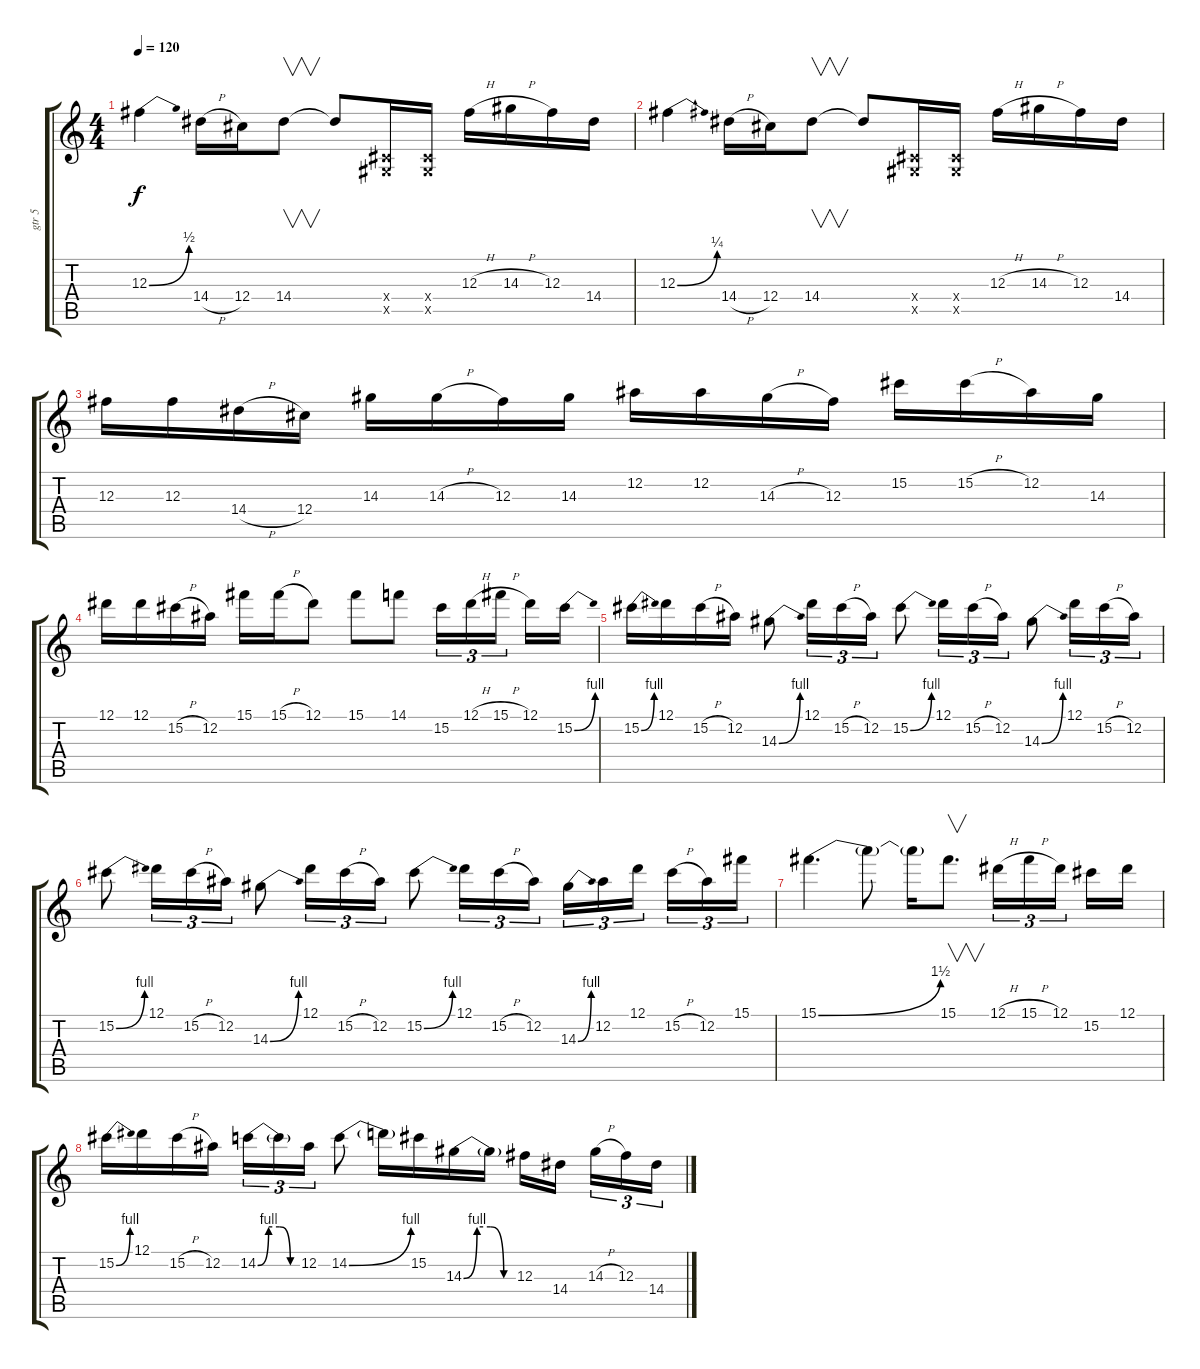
\track ("gtr 5" "gtr 5") {instrument overdrivenguitar}
\staff {score tabs}
\tuning (Eb4 Bb3 Gb3 Db3 Ab2 Eb2) {hide}
\ts (4 4)
\tempo 120
\clef g2
\ks c
12.3{be (bend 0 0 60 2)}.4{dy f} 14.4{h}.16 12.4.16 14.4.8{v} 14.4{t}.8 (0.4{x} 0.5{x}).16 (0.4{x} 0.5{x}).16 12.3{h}.16 14.3{h}.16 12.3.16 14.4.16 |
12.3{be (bend 0 0 60 1)}.4 14.4{h}.16 12.4.16 14.4.8{v} 14.4{t}.8 (0.4{x} 0.5{x}).16 (0.4{x} 0.5{x}).16 12.3{h}.16 14.3{h}.16 12.3.16 14.4.16 |
12.3.16 12.3.16 14.4{h}.16 12.4.16 14.3.16 14.3{h}.16 12.3.16 14.3.16 12.2.16 12.2.16 14.3{h}.16 12.3.16 15.2.16 15.2{h}.16 12.2.16 14.3.16 |
12.1.16 12.1.16 15.2{h}.16 12.2.16 15.1.16 15.1{h}.16 12.1.8 15.1.8 14.1.8 15.2.16{tu (3 2)} 12.1{h}.16{tu (3 2)} 15.1{h}.16{tu (3 2)} 12.1.16 15.2{be (bend 0 0 60 4)}.16 |
15.2{be (bend 0 0 60 4)}.16 12.1.16 15.2{h}.16 12.2.16 14.3{be (bend 0 0 60 4)}.8 12.1.16{tu (3 2)} 15.2{h}.16{tu (3 2)} 12.2.16{tu (3 2)} 15.2{be (bend 0 0 60 4)}.8 12.1.16{tu (3 2)} 15.2{h}.16{tu (3 2)} 12.2.16{tu (3 2)} 14.3{be (bend 0 0 60 4)}.8 12.1.16{tu (3 2)} 15.2{h}.16{tu (3 2)} 12.2.16{tu (3 2)} |
15.2{be (bend 0 0 60 4)}.8 12.1.16{tu (3 2)} 15.2{h}.16{tu (3 2)} 12.2.16{tu (3 2)} 14.3{be (bend 0 0 60 4)}.8 12.1.16{tu (3 2)} 15.2{h}.16{tu (3 2)} 12.2.16{tu (3 2)} 15.2{be (bend 0 0 60 4)}.8 12.1.16{tu (3 2)} 15.2{h}.16{tu (3 2)} 12.2.16{tu (3 2)} 14.3{be (bend 0 0 60 4)}.16{tu (3 2)} 12.2.16{tu (3 2)} 12.1.16{tu (3 2)} 15.2{h}.16{tu (3 2)} 12.2.16{tu (3 2)} 15.1.16{tu (3 2)} |
15.1{be (bend 0 0 60 6)}.4{d} 15.1{t}.8 15.1{t}.16 15.1.8{v d} 12.1{h}.16{tu (3 2)} 15.1{h}.16{tu (3 2)} 12.1.16{tu (3 2)} 15.2.16 12.1.16 |
15.2{be (bend 0 0 60 4)}.16 12.1.16 15.2{h}.16 12.2.16 14.2{be (custom 0 0 15 4 30 4 45 0 60 0)}.16{tu (3 2)} 14.2{t}.16{tu (3 2)} 12.2.16{tu (3 2)} 14.2{be (bend 0 0 60 4)}.8 14.2{t}.16 15.2.16 14.3{be (custom 0 0 15 4 30 4 45 0 60 0)}.16 14.3{t}.16 12.3.16 14.4.16 14.3{h}.16{tu (3 2)} 12.3.16{tu (3 2)} 14.4.16{tu (3 2)}
